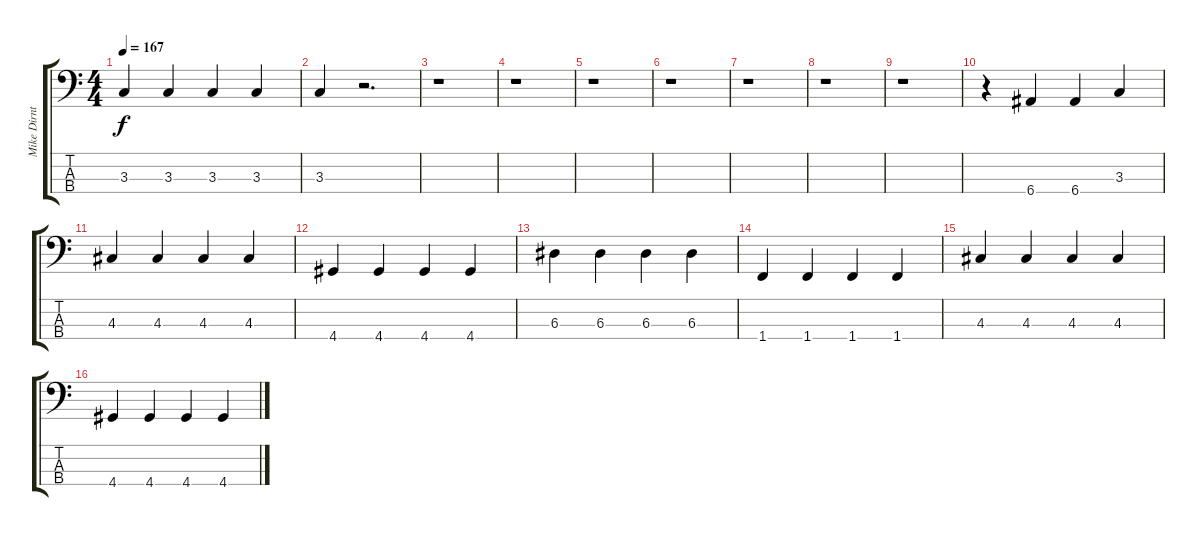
\track ("Mike Dirnt (Bass)" "Mike Dirnt") {instrument acousticbass}
\staff {score tabs}
\tuning (G2 D2 A1 E1) {hide}
\ts (4 4)
\tempo 167
\clef f4
\ks c
3.3.4{dy f} 3.3.4 3.3.4 3.3.4 |
3.3.4 r.2{d} |
r.1 |
r.1 |
r.1 |
r.1 |
r.1 |
r.1 |
r.1 |
r.4{instrument electricbasspick} 6.4.4 6.4.4 3.3.4 |
4.3.4 4.3.4 4.3.4 4.3.4 |
4.4.4 4.4.4 4.4.4 4.4.4 |
6.3.4 6.3.4 6.3.4 6.3.4 |
1.4.4 1.4.4 1.4.4 1.4.4 |
4.3.4 4.3.4 4.3.4 4.3.4 |
4.4.4 4.4.4 4.4.4 4.4.4
